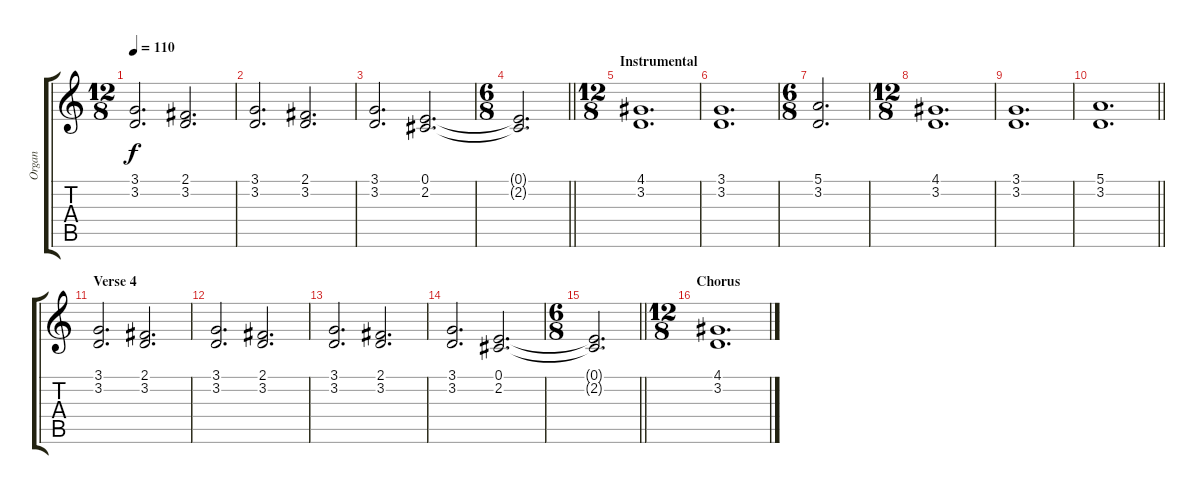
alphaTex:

\track ("Organ" "Organ") {instrument drawbarorgan}
\staff {score tabs}
\tuning (E4 B3 G3 D3 A2 E2) {hide}
\ts (12 8)
\tempo 110
\clef g2
\ks c
(3.1 3.2).2{d dy f} (2.1 3.2).2{d} |
(3.1 3.2).2{d} (2.1 3.2).2{d} |
(3.1 3.2).2{d} (0.1 2.2).2{d} |
\ts (6 8)
\barLineRight lightlight
(0.1{t} 2.2{t}).2{d} |
\ts (12 8)
\section ("" "Instrumental")
(4.1 3.2).1{d} |
(3.1 3.2).1{d} |
\ts (6 8)
(5.1 3.2).2{d} |
\ts (12 8)
(4.1 3.2).1{d} |
(3.1 3.2).1{d} |
\barLineRight lightlight
(5.1 3.2).1{d} |
\section ("" "Verse 4")
(3.1 3.2).2{d} (2.1 3.2).2{d} |
(3.1 3.2).2{d} (2.1 3.2).2{d} |
(3.1 3.2).2{d} (2.1 3.2).2{d} |
(3.1 3.2).2{d} (0.1 2.2).2{d} |
\ts (6 8)
\barLineRight lightlight
(0.1{t} 2.2{t}).2{d} |
\ts (12 8)
\section ("" "Chorus")
(4.1 3.2).1{d}
